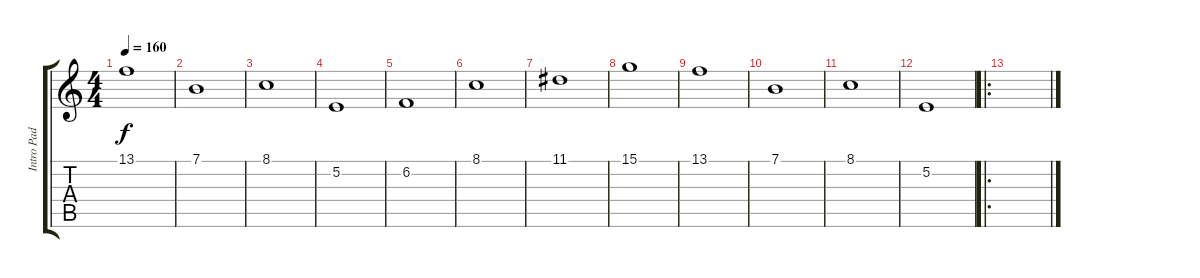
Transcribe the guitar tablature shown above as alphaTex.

\track ("Intro Pad" "Intro Pad") {instrument pad1newage}
\staff {score tabs}
\tuning (E4 B3 G3 D3 A2 C2) {hide}
\ts (4 4)
\tempo 160
\clef g2
\ks c
13.1.1{dy f} |
7.1.1 |
8.1.1 |
5.2.1 |
6.2.1 |
8.1.1 |
11.1.1 |
15.1.1 |
13.1.1 |
7.1.1 |
8.1.1 |
5.2.1 |
\ro
